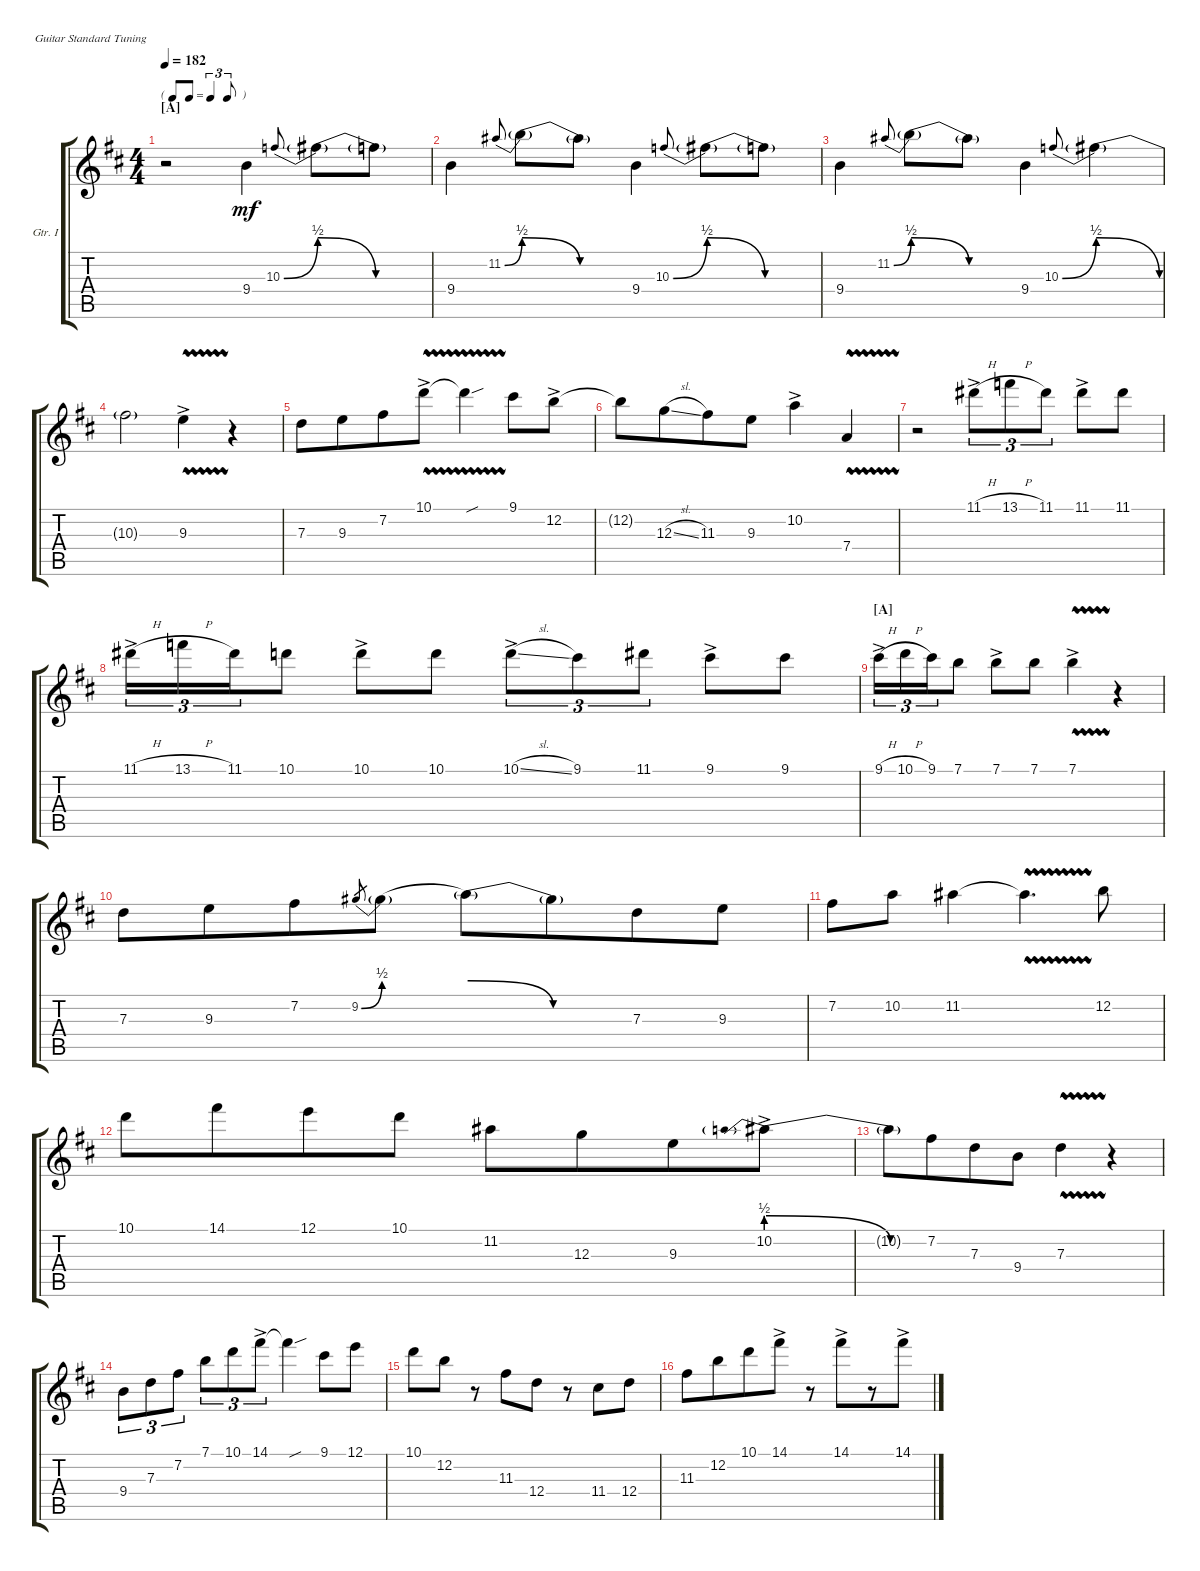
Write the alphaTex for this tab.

\defaultSystemsLayout 4
\bracketExtendMode groupsimilarinstruments
\firstSystemTrackNameOrientation horizontal
\otherSystemsTrackNameOrientation horizontal
\track ("Guitar I" "Gtr. I") {multiBarRest instrument acousticguitarsteel}
\staff {score tabs}
\tuning (E4 B3 G3 D3 A2 E2)
\ts (4 4)
\tf triplet8th
\section ("A" "")
\tempo 182
\clef g2
\ks d
r.2{dy mf} 9.4.4 10.3{be (bend 18.599999999999998 0 59.4 2)}.8{gr onbeat} 10.3{be (release 0 2 59.4 0) t}.8 10.3{be (hold 0 0 60 0) t}.8 |
9.4.4 11.2{be (bend 18.599999999999998 0 59.4 2)}.8{gr onbeat} 11.2{be (release 0 2 59.4 0) t}.8 11.2{be (hold 0 0 60 0) t}.8 9.4.4 10.3{be (bend 18.599999999999998 0 59.4 2)}.8{gr onbeat} 10.3{be (release 0 2 59.4 0) t}.8 10.3{be (hold 0 0 60 0) t}.8 |
9.4.4 11.2{be (bend 18.599999999999998 0 59.4 2)}.8{gr onbeat} 11.2{be (release 0 2 59.4 0) t}.8 11.2{be (hold 0 0 60 0) t}.8 9.4.4 10.3{be (bend 21.599999999999998 0 59.4 2)}.8{gr onbeat} 10.3{be (release 0 2 59.4 0) t}.4 |
10.3{be (hold 0 0 60 0) t}.2 9.3{vw ac}.4 r.4 |
7.3.8 9.3.8{beam merge} 7.2.8 10.1{vw ac}.8 10.1{sou t}.4 9.1.8 12.2{ac}.8 |
12.2{t}.8 12.3{sl}.8{beam merge} 11.3.8 9.3.8 10.2{ac}.4 7.4{vw}.4 |
r.2 11.1{h ac}.8{tu (3 2)} 13.1{h}.8{tu (3 2)} 11.1.8{tu (3 2)} 11.1{ac}.8 11.1.8 |
11.1{h ac}.16{tu (3 2)} 13.1{h}.16{tu (3 2)} 11.1.16{tu (3 2) beam merge} 10.1.8 10.1{ac}.8 10.1.8 10.1{sl ac}.8{tu (3 2)} 9.1.8{tu (3 2)} 11.1.8{tu (3 2)} 9.1{ac}.8 9.1.8 |
\section ("A" "")
9.1{h ac}.16{tu (3 2)} 10.1{h}.16{tu (3 2)} 9.1.16{tu (3 2) beam merge} 7.1.8 7.1{ac}.8 7.1.8 7.1{vw ac}.4 r.4 |
7.3.8 9.3.8{beam merge} 7.2.8 9.2{be (bend 18.599999999999998 0 60 2)}.8{gr} 9.2{be (hold 0 0 60 0) t}.8 9.2{be (release 0 2 59.4 0) t}.8 9.2{be (hold 0 0 60 0) t}.8{beam merge} 7.3.8 9.3.8 |
7.2.8 10.2.8 11.2.4 11.2{vw t}.4{d} 12.2.8 |
10.1.8 14.1.8{beam merge} 12.1.8 10.1.8 11.2.8 12.3.8{beam merge} 9.3.8 10.2{be (prebendrelease 0 2 59.4 0) ac}.8 |
10.2{be (hold 0 0 60 0) t}.8 7.2.8{beam merge} 7.3.8 9.4.8 7.3{vw}.4 r.4 |
9.4.8{tu (3 2)} 7.3.8{tu (3 2)} 7.2.8{tu (3 2)} 7.1.8{tu (3 2)} 10.1.8{tu (3 2)} 14.1{ac}.8{tu (3 2)} 14.1{sou t}.4 9.1.8 12.1.8 |
10.1.8 12.2.8 r.8 11.3.8{beam merge} 12.4.8 r.8 11.4.8 12.4.8 |
11.3.8 12.2.8{beam merge} 10.1.8 14.1{ac}.8 r.8 14.1{ac}.8{beam merge} r.8{beam merge} 14.1{ac}.8
